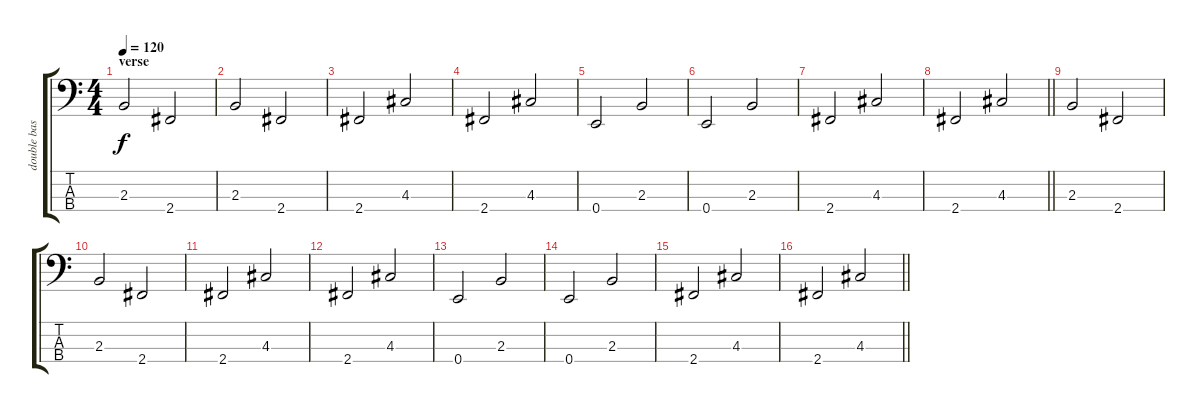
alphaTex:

\track ("double bass" "double bas") {instrument electricbassfinger}
\staff {score tabs}
\tuning (G2 D2 A1 E1) {hide}
\ts (4 4)
\section ("" "verse")
\tempo 120
\clef f4
\ks c
2.3.2{dy f} 2.4.2 |
2.3.2 2.4.2 |
2.4.2 4.3.2 |
2.4.2 4.3.2 |
0.4.2 2.3.2 |
0.4.2 2.3.2 |
2.4.2 4.3.2 |
\barLineRight lightlight
2.4.2 4.3.2 |
2.3.2 2.4.2 |
2.3.2 2.4.2 |
2.4.2 4.3.2 |
2.4.2 4.3.2 |
0.4.2 2.3.2 |
0.4.2 2.3.2 |
2.4.2 4.3.2 |
\barLineRight lightlight
2.4.2 4.3.2
